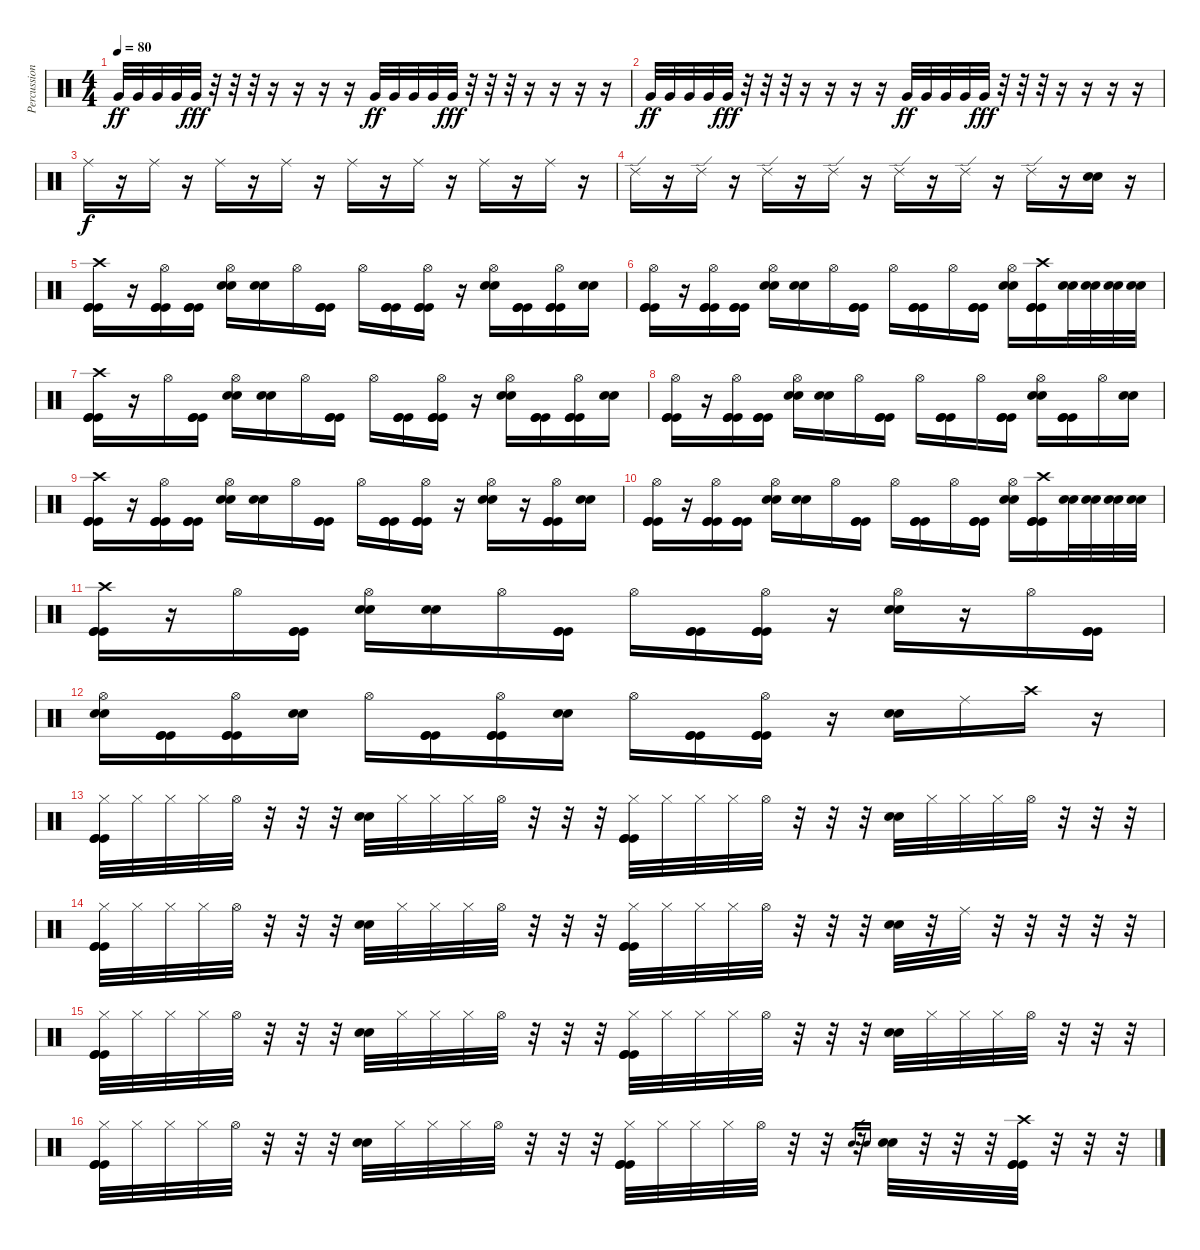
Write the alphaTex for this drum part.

\track ("Percussion" "Percussion") {instrument percussion}
\staff {score}
\articulation defaults
\ts (4 4)
\tempo 80
\clef neutral
\ks c "Very Low Tom (hit)".32{dy ff} "Very Low Tom (hit)".32 "Very Low Tom (hit)".32 "Very Low Tom (hit)".32 "Very Low Tom (hit)".32{dy fff}
r.32 r.32 r.32 r.16 r.16 r.16 r.16 "Very Low Tom (hit)".32{dy ff} "Very Low Tom (hit)".32 "Very Low Tom (hit)".32 "Very Low Tom (hit)".32 "Very Low Tom (hit)".32{dy fff} r.32 r.32 r.32 r.16 r.16 r.16 r.16 |
"Very Low Tom (hit)".32{dy ff} "Very Low Tom (hit)".32 "Very Low Tom (hit)".32 "Very Low Tom (hit)".32 "Very Low Tom (hit)".32{dy fff} r.32 r.32 r.32 r.16 r.16 r.16 r.16 "Very Low Tom (hit)".32{dy ff} "Very Low Tom (hit)".32 "Very Low Tom (hit)".32 "Very Low Tom (hit)".32 "Very Low Tom (hit)".32{dy fff} r.32 r.32 r.32 r.16 r.16 r.16 r.16 |
"Ride (middle)".16{dy f} r.16 "Ride (middle)".16 r.16 "Ride (middle)".16 r.16 "Ride (middle)".16 r.16 "Ride (middle)".16 r.16 "Ride (middle)".16 r.16 "Ride (middle)".16 r.16 "Ride (middle)".16 r.16 |
"Ride (edge) 2".16 r.16 "Ride (edge) 2".16 r.16 "Ride (edge) 2".16 r.16 "Ride (edge) 2".16 r.16 "Ride (edge) 2".16 r.16 "Ride (edge) 2".16 r.16 "Ride (edge) 2".16 r.16 ("Snare (hit) 2" "Snare (hit) 2").16 r.16 |
("Crash high (hit)" "Kick (hit)" "Kick (hit)" "Kick (hit)").16 r.16 ("Hi-Hat (open)" "Kick (hit)" "Kick (hit)" "Kick (hit)").16 ("Kick (hit)" "Kick (hit)" "Kick (hit)").16 ("Hi-Hat (open)" "Snare (hit) 2" "Snare (hit) 2").16 ("Snare (hit) 2" "Snare (hit) 2").16 "Hi-Hat (open)".16 ("Kick (hit)" "Kick (hit)" "Kick (hit)").16 "Hi-Hat (open)".16 ("Kick (hit)" "Kick (hit)" "Kick (hit)").16 ("Hi-Hat (open)" "Kick (hit)" "Kick (hit)" "Kick (hit)").16 r.16 ("Hi-Hat (open)" "Snare (hit) 2" "Snare (hit) 2").16 ("Kick (hit)" "Kick (hit)" "Kick (hit)").16 ("Hi-Hat (open)" "Kick (hit)" "Kick (hit)" "Kick (hit)").16 ("Snare (hit) 2" "Snare (hit) 2").16 |
("Hi-Hat (open)" "Kick (hit)" "Kick (hit)" "Kick (hit)").16 r.16 ("Hi-Hat (open)" "Kick (hit)" "Kick (hit)" "Kick (hit)").16 ("Kick (hit)" "Kick (hit)" "Kick (hit)").16 ("Hi-Hat (open)" "Snare (hit) 2" "Snare (hit) 2").16 ("Snare (hit) 2" "Snare (hit) 2").16 "Hi-Hat (open)".16 ("Kick (hit)" "Kick (hit)" "Kick (hit)").16 "Hi-Hat (open)".16 ("Kick (hit)" "Kick (hit)" "Kick (hit)").16 "Hi-Hat (open)".16 ("Kick (hit)" "Kick (hit)" "Kick (hit)").16 ("Hi-Hat (open)" "Snare (hit) 2" "Snare (hit) 2").16 ("Crash high (hit)" "Kick (hit)" "Kick (hit)" "Kick (hit)").16 ("Snare (hit) 2" "Snare (hit) 2").32 ("Snare (hit) 2" "Snare (hit) 2").32 ("Snare (hit) 2" "Snare (hit) 2").32 ("Snare (hit) 2" "Snare (hit) 2").32 |
("Crash high (hit)" "Kick (hit)" "Kick (hit)" "Kick (hit)").16 r.16 "Hi-Hat (open)".16 ("Kick (hit)" "Kick (hit)" "Kick (hit)").16 ("Hi-Hat (open)" "Snare (hit) 2" "Snare (hit) 2").16 ("Snare (hit) 2" "Snare (hit) 2").16 "Hi-Hat (open)".16 ("Kick (hit)" "Kick (hit)" "Kick (hit)").16 "Hi-Hat (open)".16 ("Kick (hit)" "Kick (hit)" "Kick (hit)").16 ("Hi-Hat (open)" "Kick (hit)" "Kick (hit)" "Kick (hit)").16 r.16 ("Hi-Hat (open)" "Snare (hit) 2" "Snare (hit) 2").16 ("Kick (hit)" "Kick (hit)" "Kick (hit)").16 ("Hi-Hat (open)" "Kick (hit)" "Kick (hit)" "Kick (hit)").16 ("Snare (hit) 2" "Snare (hit) 2").16 |
("Hi-Hat (open)" "Kick (hit)" "Kick (hit)" "Kick (hit)").16 r.16 ("Hi-Hat (open)" "Kick (hit)" "Kick (hit)" "Kick (hit)").16 ("Kick (hit)" "Kick (hit)" "Kick (hit)").16 ("Hi-Hat (open)" "Snare (hit) 2" "Snare (hit) 2").16 ("Snare (hit) 2" "Snare (hit) 2").16 "Hi-Hat (open)".16 ("Kick (hit)" "Kick (hit)" "Kick (hit)").16 "Hi-Hat (open)".16 ("Kick (hit)" "Kick (hit)" "Kick (hit)").16 "Hi-Hat (open)".16 ("Kick (hit)" "Kick (hit)" "Kick (hit)").16 ("Hi-Hat (open)" "Snare (hit) 2" "Snare (hit) 2").16 ("Kick (hit)" "Kick (hit)" "Kick (hit)").16 "Hi-Hat (open)".16 ("Snare (hit) 2" "Snare (hit) 2").16 |
("Crash high (hit)" "Kick (hit)" "Kick (hit)" "Kick (hit)").16 r.16 ("Hi-Hat (open)" "Kick (hit)" "Kick (hit)" "Kick (hit)").16 ("Kick (hit)" "Kick (hit)" "Kick (hit)").16 ("Hi-Hat (open)" "Snare (hit) 2" "Snare (hit) 2").16 ("Snare (hit) 2" "Snare (hit) 2").16 "Hi-Hat (open)".16 ("Kick (hit)" "Kick (hit)" "Kick (hit)").16 "Hi-Hat (open)".16 ("Kick (hit)" "Kick (hit)" "Kick (hit)").16 ("Hi-Hat (open)" "Kick (hit)" "Kick (hit)" "Kick (hit)").16 r.16 ("Hi-Hat (open)" "Snare (hit) 2" "Snare (hit) 2").16 r.16 ("Hi-Hat (open)" "Kick (hit)" "Kick (hit)" "Kick (hit)").16 ("Snare (hit) 2" "Snare (hit) 2").16 |
("Hi-Hat (open)" "Kick (hit)" "Kick (hit)" "Kick (hit)").16 r.16 ("Hi-Hat (open)" "Kick (hit)" "Kick (hit)" "Kick (hit)").16 ("Kick (hit)" "Kick (hit)" "Kick (hit)").16 ("Hi-Hat (open)" "Snare (hit) 2" "Snare (hit) 2").16 ("Snare (hit) 2" "Snare (hit) 2").16 "Hi-Hat (open)".16 ("Kick (hit)" "Kick (hit)" "Kick (hit)").16 "Hi-Hat (open)".16 ("Kick (hit)" "Kick (hit)" "Kick (hit)").16 "Hi-Hat (open)".16 ("Kick (hit)" "Kick (hit)" "Kick (hit)").16 ("Hi-Hat (open)" "Snare (hit) 2" "Snare (hit) 2").16 ("Crash high (hit)" "Kick (hit)" "Kick (hit)" "Kick (hit)").16 ("Snare (hit) 2" "Snare (hit) 2").32 ("Snare (hit) 2" "Snare (hit) 2").32 ("Snare (hit) 2" "Snare (hit) 2").32 ("Snare (hit) 2" "Snare (hit) 2").32 |
("Crash high (hit)" "Kick (hit)" "Kick (hit)" "Kick (hit)").16 r.16 "Hi-Hat (open)".16 ("Kick (hit)" "Kick (hit)" "Kick (hit)").16 ("Hi-Hat (open)" "Snare (hit) 2" "Snare (hit) 2").16 ("Snare (hit) 2" "Snare (hit) 2").16 "Hi-Hat (open)".16 ("Kick (hit)" "Kick (hit)" "Kick (hit)").16 "Hi-Hat (open)".16 ("Kick (hit)" "Kick (hit)" "Kick (hit)").16 ("Hi-Hat (open)" "Kick (hit)" "Kick (hit)" "Kick (hit)").16 r.16 ("Hi-Hat (open)" "Snare (hit) 2" "Snare (hit) 2").16 r.16 "Hi-Hat (open)".16 ("Kick (hit)" "Kick (hit)" "Kick (hit)").16 |
("Hi-Hat (open)" "Snare (hit) 2" "Snare (hit) 2").16 ("Kick (hit)" "Kick (hit)" "Kick (hit)").16 ("Hi-Hat (open)" "Kick (hit)" "Kick (hit)" "Kick (hit)").16 ("Snare (hit) 2" "Snare (hit) 2").16 "Hi-Hat (open)".16 ("Kick (hit)" "Kick (hit)" "Kick (hit)").16 ("Hi-Hat (open)" "Kick (hit)" "Kick (hit)" "Kick (hit)").16 ("Snare (hit) 2" "Snare (hit) 2").16 "Hi-Hat (open)".16 ("Kick (hit)" "Kick (hit)" "Kick (hit)").16 ("Hi-Hat (open)" "Kick (hit)" "Kick (hit)" "Kick (hit)").16 r.16 ("Snare (hit) 2" "Snare (hit) 2").16 "Ride (middle)".16 "Crash high (hit)".16 r.16 |
("Hi-Hat (closed)" "Kick (hit)" "Kick (hit)" "Kick (hit)").32 "Hi-Hat (closed)".32 "Hi-Hat (closed)".32 "Hi-Hat (closed)".32 "Hi-Hat (open)".32 r.32 r.32 r.32 ("Snare (hit) 2" "Snare (hit) 2").32 "Hi-Hat (closed)".32 "Hi-Hat (closed)".32 "Hi-Hat (closed)".32 "Hi-Hat (open)".32 r.32 r.32 r.32 ("Hi-Hat (closed)" "Kick (hit)" "Kick (hit)" "Kick (hit)").32 "Hi-Hat (closed)".32 "Hi-Hat (closed)".32 "Hi-Hat (closed)".32 "Hi-Hat (open)".32 r.32 r.32 r.32 ("Snare (hit) 2" "Snare (hit) 2").32 "Hi-Hat (closed)".32 "Hi-Hat (closed)".32 "Hi-Hat (closed)".32 "Hi-Hat (open)".32 r.32 r.32 r.32 |
("Hi-Hat (closed)" "Kick (hit)" "Kick (hit)" "Kick (hit)").32 "Hi-Hat (closed)".32 "Hi-Hat (closed)".32 "Hi-Hat (closed)".32 "Hi-Hat (open)".32 r.32 r.32 r.32 ("Snare (hit) 2" "Snare (hit) 2").32 "Hi-Hat (closed)".32 "Hi-Hat (closed)".32 "Hi-Hat (closed)".32 "Hi-Hat (open)".32 r.32 r.32 r.32 ("Hi-Hat (closed)" "Kick (hit)" "Kick (hit)" "Kick (hit)").32 "Hi-Hat (closed)".32 "Hi-Hat (closed)".32 "Hi-Hat (closed)".32 "Hi-Hat (open)".32 r.32 r.32 r.32 ("Snare (hit) 2" "Snare (hit) 2").32 r.32 "Ride (middle)".32 r.32 r.32 r.32 r.32 r.32 |
("Hi-Hat (closed)" "Kick (hit)" "Kick (hit)" "Kick (hit)").32 "Hi-Hat (closed)".32 "Hi-Hat (closed)".32 "Hi-Hat (closed)".32 "Hi-Hat (open)".32 r.32 r.32 r.32 ("Snare (hit) 2" "Snare (hit) 2").32 "Hi-Hat (closed)".32 "Hi-Hat (closed)".32 "Hi-Hat (closed)".32 "Hi-Hat (open)".32 r.32 r.32 r.32 ("Hi-Hat (closed)" "Kick (hit)" "Kick (hit)" "Kick (hit)").32 "Hi-Hat (closed)".32 "Hi-Hat (closed)".32 "Hi-Hat (closed)".32 "Hi-Hat (open)".32 r.32 r.32 r.32 ("Snare (hit) 2" "Snare (hit) 2").32 "Hi-Hat (closed)".32 "Hi-Hat (closed)".32 "Hi-Hat (closed)".32 "Hi-Hat (open)".32 r.32 r.32 r.32 |
("Hi-Hat (closed)" "Kick (hit)" "Kick (hit)" "Kick (hit)").32 "Hi-Hat (closed)".32 "Hi-Hat (closed)".32 "Hi-Hat (closed)".32 "Hi-Hat (open)".32 r.32 r.32 r.32 ("Snare (hit) 2" "Snare (hit) 2").32 "Hi-Hat (closed)".32 "Hi-Hat (closed)".32 "Hi-Hat (closed)".32 "Hi-Hat (open)".32 r.32 r.32 r.32 ("Hi-Hat (closed)" "Kick (hit)" "Kick (hit)" "Kick (hit)").32 "Hi-Hat (closed)".32 "Hi-Hat (closed)".32 "Hi-Hat (closed)".32 "Hi-Hat (open)".32 r.32 r.32 r.32 "Snare (hit) 2".16{gr} "Snare (hit) 2".16{gr} ("Snare (hit) 2" "Snare (hit) 2").32 r.32 r.32 r.32 ("Crash high (hit)" "Kick (hit)" "Kick (hit)" "Kick (hit)").32 r.32 r.32 r.32
